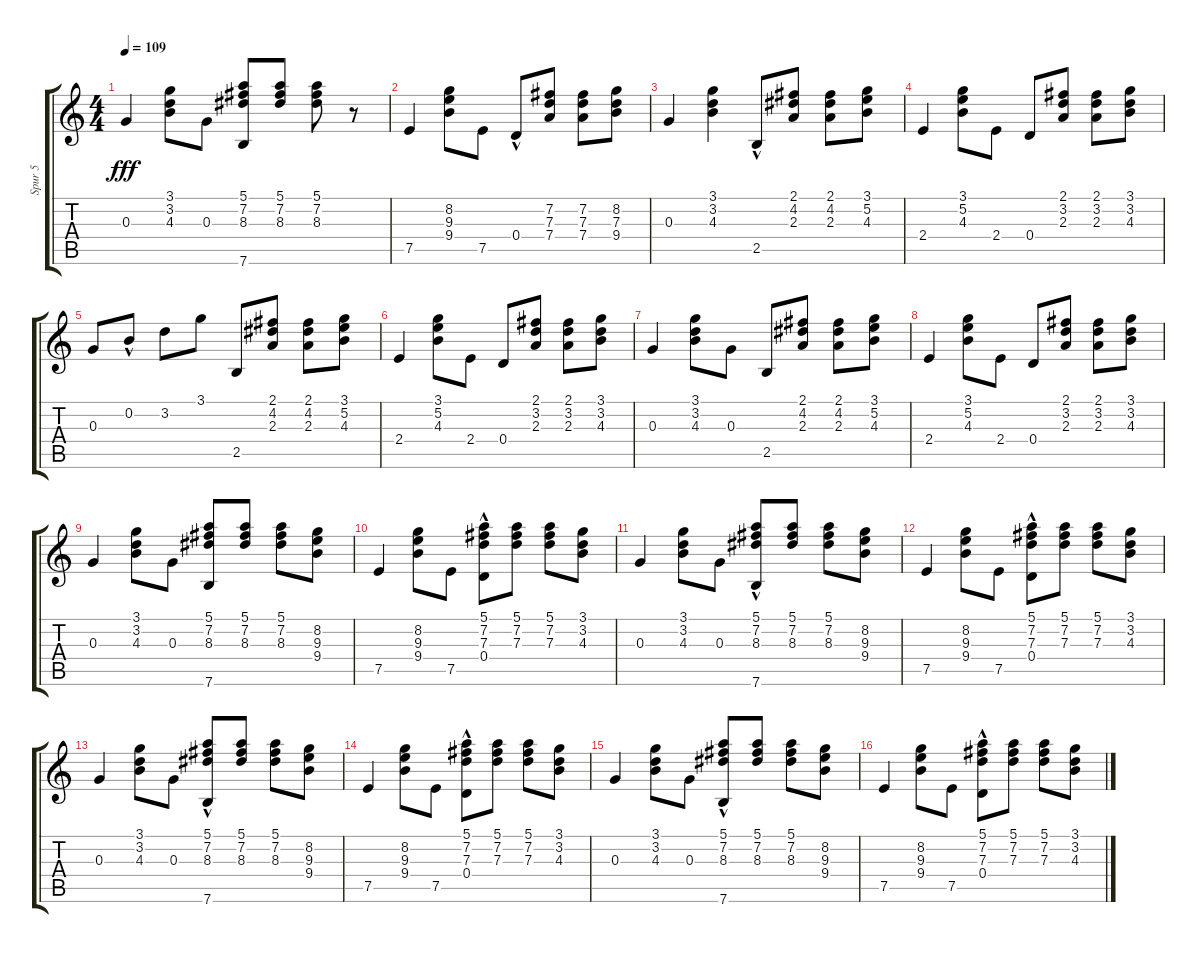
\track ("Spur 5" "Spur 5") {instrument acousticguitarsteel}
\staff {score tabs}
\tuning (E4 B3 G3 D3 A2 E2) {hide}
\ts (4 4)
\tempo 109
\clef g2
\ks c
0.3.4{dy fff} (3.1 3.2 4.3).8 0.3.8 (5.1 7.2 8.3 7.6).8 (5.1 7.2 8.3).8 (5.1 7.2 8.3).8 r.8 |
7.5.4 (8.2 9.3 9.4).8 7.5.8 0.4{hac}.8 (7.2 7.3 7.4).8 (7.2 7.3 7.4).8 (8.2 7.3 9.4).8 |
0.3.4 (3.1 3.2 4.3).4 2.5{hac}.8 (2.1 4.2 2.3).8 (2.1 4.2 2.3).8 (3.1 5.2 4.3).8 |
2.4.4 (3.1 5.2 4.3).8 2.4.8 0.4.8 (2.1 3.2 2.3).8 (2.1 3.2 2.3).8 (3.1 3.2 4.3).8 |
0.3.8 0.2{hac}.8 3.2.8 3.1.8 2.5.8 (2.1 4.2 2.3).8 (2.1 4.2 2.3).8 (3.1 5.2 4.3).8 |
2.4.4 (3.1 5.2 4.3).8 2.4.8 0.4.8 (2.1 3.2 2.3).8 (2.1 3.2 2.3).8 (3.1 3.2 4.3).8 |
0.3.4 (3.1 3.2 4.3).8 0.3.8 2.5.8 (2.1 4.2 2.3).8 (2.1 4.2 2.3).8 (3.1 5.2 4.3).8 |
2.4.4 (3.1 5.2 4.3).8 2.4.8 0.4.8 (2.1 3.2 2.3).8 (2.1 3.2 2.3).8 (3.1 3.2 4.3).8 |
0.3.4 (3.1 3.2 4.3).8 0.3.8 (5.1 7.2 8.3 7.6).8 (5.1 7.2 8.3).8 (5.1 7.2 8.3).8 (8.2 9.3 9.4).8 |
7.5.4 (8.2 9.3 9.4).8 7.5.8 (5.1 7.2 7.3 0.4{hac}).8 (5.1 7.2 7.3).8 (5.1 7.2 7.3).8 (3.1 3.2 4.3).8 |
0.3.4 (3.1 3.2 4.3).8 0.3.8 (5.1 7.2 8.3 7.6{hac}).8 (5.1 7.2 8.3).8 (5.1 7.2 8.3).8 (8.2 9.3 9.4).8 |
7.5.4 (8.2 9.3 9.4).8 7.5.8 (5.1 7.2 7.3 0.4{hac}).8 (5.1 7.2 7.3).8 (5.1 7.2 7.3).8 (3.1 3.2 4.3).8 |
0.3.4 (3.1 3.2 4.3).8 0.3.8 (5.1 7.2 8.3 7.6{hac}).8 (5.1 7.2 8.3).8 (5.1 7.2 8.3).8 (8.2 9.3 9.4).8 |
7.5.4 (8.2 9.3 9.4).8 7.5.8 (5.1 7.2 7.3 0.4{hac}).8 (5.1 7.2 7.3).8 (5.1 7.2 7.3).8 (3.1 3.2 4.3).8 |
0.3.4 (3.1 3.2 4.3).8 0.3.8 (5.1 7.2 8.3 7.6{hac}).8 (5.1 7.2 8.3).8 (5.1 7.2 8.3).8 (8.2 9.3 9.4).8 |
7.5.4 (8.2 9.3 9.4).8 7.5.8 (5.1 7.2 7.3 0.4{hac}).8 (5.1 7.2 7.3).8 (5.1 7.2 7.3).8 (3.1 3.2 4.3).8
